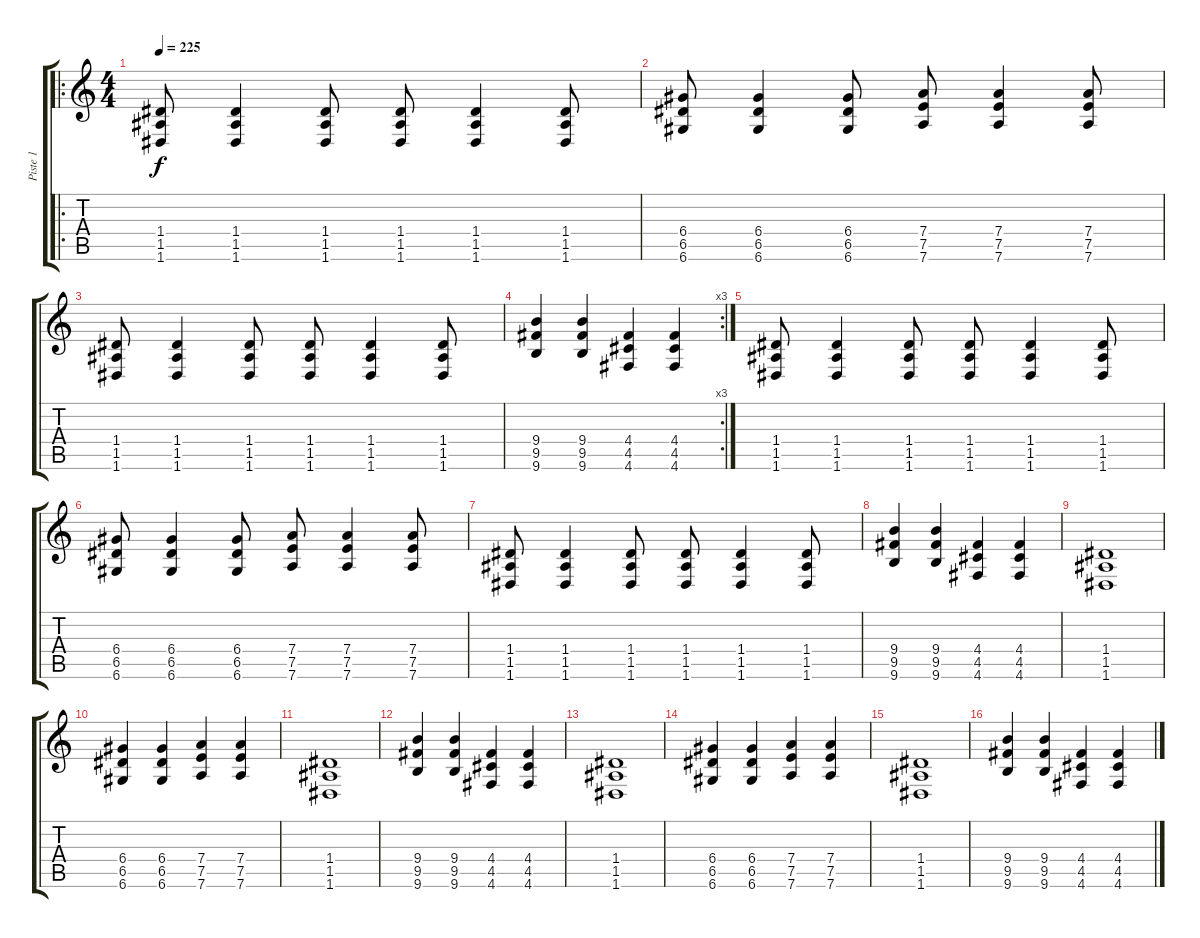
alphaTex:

\track ("Piste 1" "Piste 1") {instrument overdrivenguitar}
\staff {score tabs}
\tuning (E4 B3 G3 D3 A2 D2) {hide}
\ro
\ts (4 4)
\tempo 225
\clef g2
\ks c
(1.4 1.5 1.6).8{dy f instrument overdrivenguitar} (1.4 1.5 1.6).4 (1.4 1.5 1.6).8 (1.4 1.5 1.6).8 (1.4 1.5 1.6).4 (1.4 1.5 1.6).8 |
(6.4 6.5 6.6).8 (6.4 6.5 6.6).4 (6.4 6.5 6.6).8 (7.4 7.5 7.6).8 (7.4 7.5 7.6).4 (7.4 7.5 7.6).8 |
(1.4 1.5 1.6).8 (1.4 1.5 1.6).4 (1.4 1.5 1.6).8 (1.4 1.5 1.6).8 (1.4 1.5 1.6).4 (1.4 1.5 1.6).8 |
\rc 3
(9.4 9.5 9.6).4 (9.4 9.5 9.6).4 (4.4 4.5 4.6).4 (4.4 4.5 4.6).4 |
(1.4 1.5 1.6).8 (1.4 1.5 1.6).4 (1.4 1.5 1.6).8 (1.4 1.5 1.6).8 (1.4 1.5 1.6).4 (1.4 1.5 1.6).8 |
(6.4 6.5 6.6).8 (6.4 6.5 6.6).4 (6.4 6.5 6.6).8 (7.4 7.5 7.6).8 (7.4 7.5 7.6).4 (7.4 7.5 7.6).8 |
(1.4 1.5 1.6).8 (1.4 1.5 1.6).4 (1.4 1.5 1.6).8 (1.4 1.5 1.6).8 (1.4 1.5 1.6).4 (1.4 1.5 1.6).8 |
(9.4 9.5 9.6).4 (9.4 9.5 9.6).4 (4.4 4.5 4.6).4 (4.4 4.5 4.6).4 |
(1.4 1.5 1.6).1 |
(6.4 6.5 6.6).4 (6.4 6.5 6.6).4 (7.4 7.5 7.6).4 (7.4 7.5 7.6).4 |
(1.4 1.5 1.6).1 |
(9.4 9.5 9.6).4 (9.4 9.5 9.6).4 (4.4 4.5 4.6).4 (4.4 4.5 4.6).4 |
(1.4 1.5 1.6).1 |
(6.4 6.5 6.6).4 (6.4 6.5 6.6).4 (7.4 7.5 7.6).4 (7.4 7.5 7.6).4 |
(1.4 1.5 1.6).1 |
(9.4 9.5 9.6).4 (9.4 9.5 9.6).4 (4.4 4.5 4.6).4 (4.4 4.5 4.6).4
